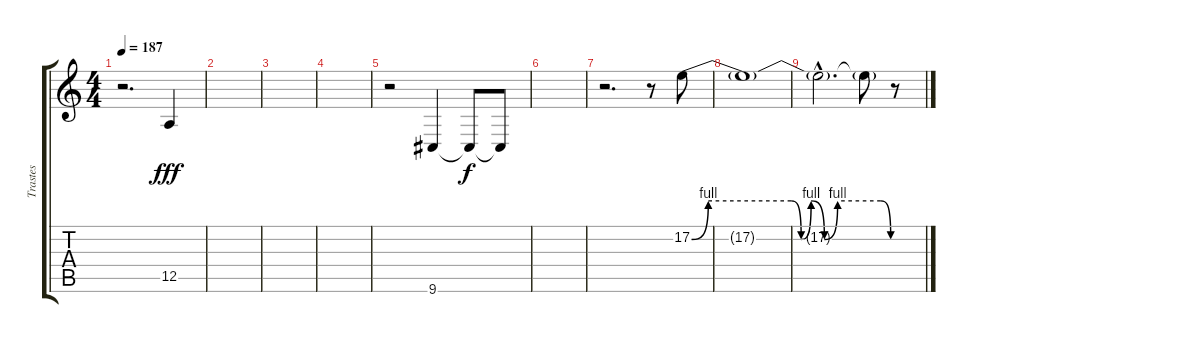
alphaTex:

\track ("Trastes" "Trastes") {instrument guitarfretnoise}
\staff {score tabs}
\tuning (E4 B3 G3 D3 A2 E2) {hide}
\ts (4 4)
\tempo 187
\clef g2
\ks c
r.2{d dy fff instrument guitarfretnoise} 12.5.4 |
|
|
|
r.2 9.6.4 9.6{t}.8{dy f} 9.6{t}.8 |
|
r.2{d volume 12 balance 14 instrument fx2soundtrack} r.8 17.2{be (custom 0 0 5 4 30 4 33 0 36 4 40 0 44 4 57 4 60 0)}.8 |
17.2{t}.1 |
17.2{hac t}.2{d} 17.2{t}.8 r.8
